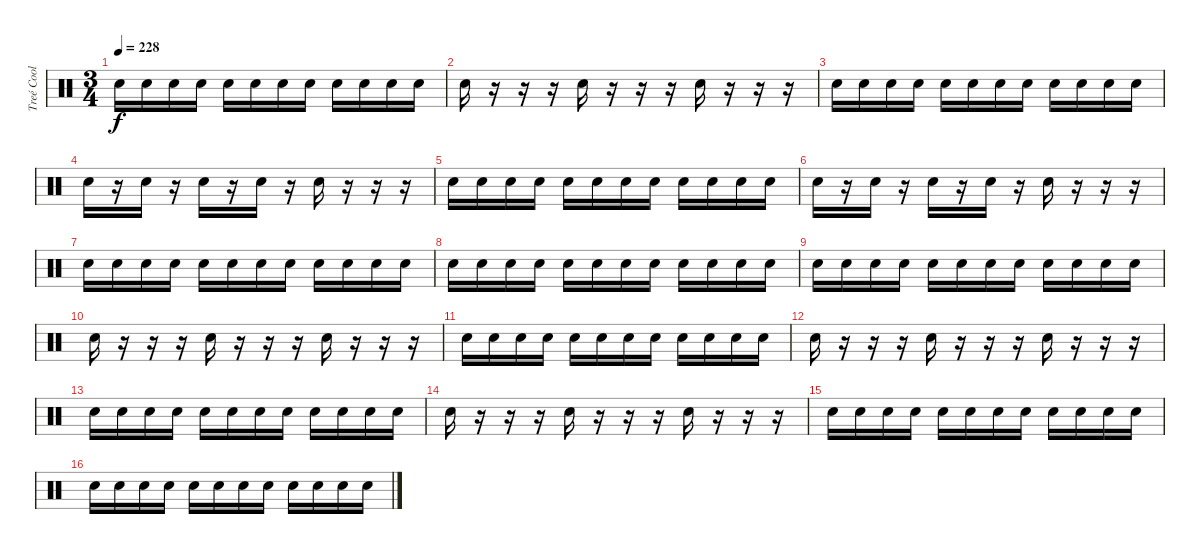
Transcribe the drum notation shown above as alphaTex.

\track ("Treé Cool" "Treé Cool") {instrument percussion}
\staff {score}
\articulation defaults
\ts (3 4)
\tempo 228
\clef neutral
\ks c "Snare (hit) 2".16{dy f} "Snare (hit) 2".16 "Snare (hit) 2".16 "Snare (hit) 2".16 "Snare (hit) 2".16 "Snare (hit) 2".16 "Snare (hit) 2".16 "Snare (hit) 2".16 "Snare (hit) 2".16 "Snare (hit) 2".16 "Snare (hit) 2".16 "Snare (hit) 2".16
|
"Snare (hit) 2".16 r.16 r.16 r.16 "Snare (hit) 2".16 r.16 r.16 r.16 "Snare (hit) 2".16 r.16 r.16 r.16 |
"Snare (hit) 2".16 "Snare (hit) 2".16 "Snare (hit) 2".16 "Snare (hit) 2".16 "Snare (hit) 2".16 "Snare (hit) 2".16 "Snare (hit) 2".16 "Snare (hit) 2".16 "Snare (hit) 2".16 "Snare (hit) 2".16 "Snare (hit) 2".16 "Snare (hit) 2".16 |
"Snare (hit) 2".16 r.16 "Snare (hit) 2".16 r.16 "Snare (hit) 2".16 r.16 "Snare (hit) 2".16 r.16 "Snare (hit) 2".16 r.16 r.16 r.16 |
"Snare (hit) 2".16 "Snare (hit) 2".16 "Snare (hit) 2".16 "Snare (hit) 2".16 "Snare (hit) 2".16 "Snare (hit) 2".16 "Snare (hit) 2".16 "Snare (hit) 2".16 "Snare (hit) 2".16 "Snare (hit) 2".16 "Snare (hit) 2".16 "Snare (hit) 2".16 |
"Snare (hit) 2".16 r.16 "Snare (hit) 2".16 r.16 "Snare (hit) 2".16 r.16 "Snare (hit) 2".16 r.16 "Snare (hit) 2".16 r.16 r.16 r.16 |
"Snare (hit) 2".16 "Snare (hit) 2".16 "Snare (hit) 2".16 "Snare (hit) 2".16 "Snare (hit) 2".16 "Snare (hit) 2".16 "Snare (hit) 2".16 "Snare (hit) 2".16 "Snare (hit) 2".16 "Snare (hit) 2".16 "Snare (hit) 2".16 "Snare (hit) 2".16 |
"Snare (hit) 2".16 "Snare (hit) 2".16 "Snare (hit) 2".16 "Snare (hit) 2".16 "Snare (hit) 2".16 "Snare (hit) 2".16 "Snare (hit) 2".16 "Snare (hit) 2".16 "Snare (hit) 2".16 "Snare (hit) 2".16 "Snare (hit) 2".16 "Snare (hit) 2".16 |
"Snare (hit) 2".16 "Snare (hit) 2".16 "Snare (hit) 2".16 "Snare (hit) 2".16 "Snare (hit) 2".16 "Snare (hit) 2".16 "Snare (hit) 2".16 "Snare (hit) 2".16 "Snare (hit) 2".16 "Snare (hit) 2".16 "Snare (hit) 2".16 "Snare (hit) 2".16 |
"Snare (hit) 2".16 r.16 r.16 r.16 "Snare (hit) 2".16 r.16 r.16 r.16 "Snare (hit) 2".16 r.16 r.16 r.16 |
"Snare (hit) 2".16 "Snare (hit) 2".16 "Snare (hit) 2".16 "Snare (hit) 2".16 "Snare (hit) 2".16 "Snare (hit) 2".16 "Snare (hit) 2".16 "Snare (hit) 2".16 "Snare (hit) 2".16 "Snare (hit) 2".16 "Snare (hit) 2".16 "Snare (hit) 2".16 |
"Snare (hit) 2".16 r.16 r.16 r.16 "Snare (hit) 2".16 r.16 r.16 r.16 "Snare (hit) 2".16 r.16 r.16 r.16 |
"Snare (hit) 2".16 "Snare (hit) 2".16 "Snare (hit) 2".16 "Snare (hit) 2".16 "Snare (hit) 2".16 "Snare (hit) 2".16 "Snare (hit) 2".16 "Snare (hit) 2".16 "Snare (hit) 2".16 "Snare (hit) 2".16 "Snare (hit) 2".16 "Snare (hit) 2".16 |
"Snare (hit) 2".16 r.16 r.16 r.16 "Snare (hit) 2".16 r.16 r.16 r.16 "Snare (hit) 2".16 r.16 r.16 r.16 |
"Snare (hit) 2".16 "Snare (hit) 2".16 "Snare (hit) 2".16 "Snare (hit) 2".16 "Snare (hit) 2".16 "Snare (hit) 2".16 "Snare (hit) 2".16 "Snare (hit) 2".16 "Snare (hit) 2".16 "Snare (hit) 2".16 "Snare (hit) 2".16 "Snare (hit) 2".16 |
"Snare (hit) 2".16 "Snare (hit) 2".16 "Snare (hit) 2".16 "Snare (hit) 2".16 "Snare (hit) 2".16 "Snare (hit) 2".16 "Snare (hit) 2".16 "Snare (hit) 2".16 "Snare (hit) 2".16 "Snare (hit) 2".16 "Snare (hit) 2".16 "Snare (hit) 2".16
